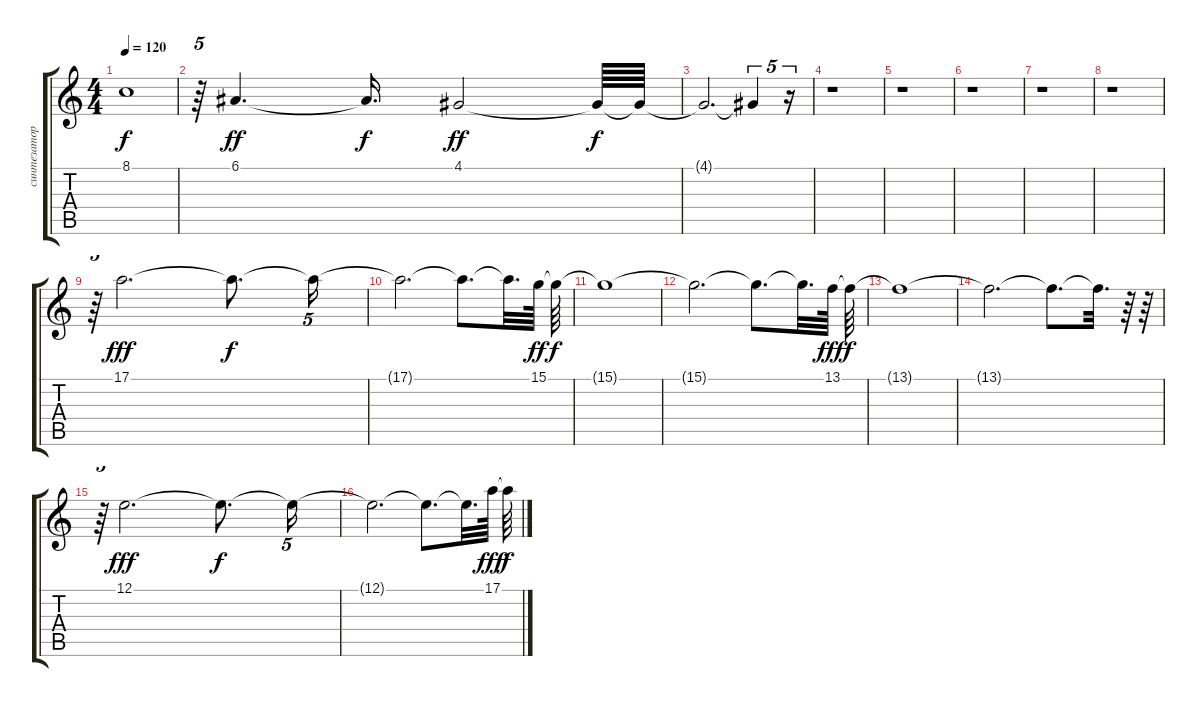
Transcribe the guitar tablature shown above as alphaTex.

\track ("синтезатор" "синтезатор") {instrument stringensemble1}
\staff {score tabs}
\tuning (E4 B3 G3 D3 A2 E2) {hide}
\ts (4 4)
\tempo 120
\clef g2
\ks c
8.1{t}.1{dy f} |
r.64{tu (5 4)} 6.1.4{d dy ff} 6.1{t}.16{d dy f} 4.1.2{dy ff} 4.1{t}.64{dy f} 4.1{t}.64 |
4.1{t}.2{d} 4.1{t}.4{tu (5 4)} r.16{tu (5 4)} |
r.1 |
r.1 |
r.1 |
r.1 |
r.1 |
r.64{tu (5 4)} 17.1.2{d dy fff} 17.1{t}.8{d dy f} 17.1{t}.16{tu (5 4)} |
17.1{t}.2{d} 17.1{t}.8{d} 17.1{t}.32{d} 15.1.64{dy ff} 15.1{t}.64{dy f} |
15.1{t}.1 |
15.1{t}.2{d} 15.1{t}.8{d} 15.1{t}.32{d} 13.1.64{dy fff} 13.1{t}.64{dy f} |
13.1{t}.1 |
13.1{t}.2{d} 13.1{t}.8{d} 13.1{t}.32{d} r.64 r.64 |
r.64{tu (5 4)} 12.1.2{d dy fff} 12.1{t}.8{d dy f} 12.1{t}.16{tu (5 4)} |
12.1{t}.2{d} 12.1{t}.8{d} 12.1{t}.32{d} 17.1.64{dy fff} 17.1{t}.64{dy f}
